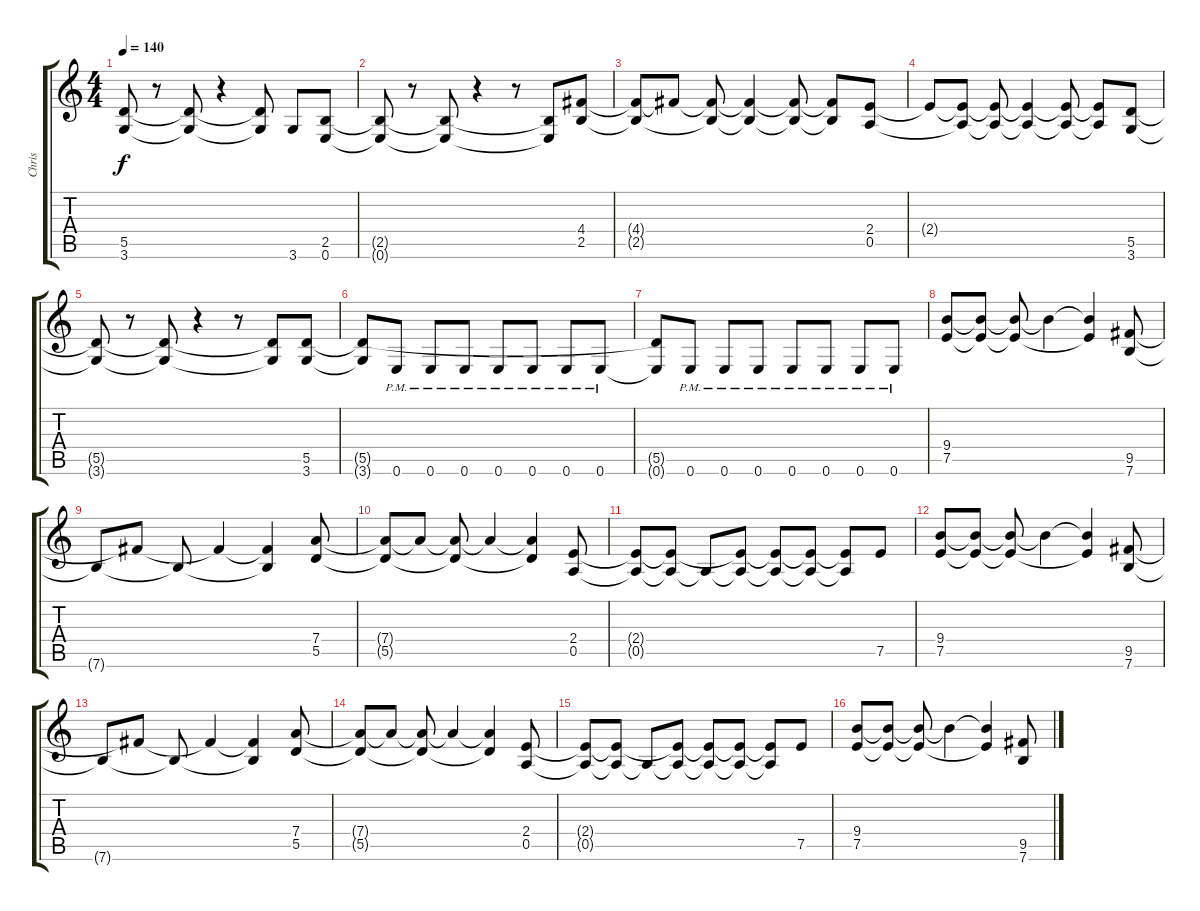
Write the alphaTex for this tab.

\track ("Chris" "Chris") {instrument distortionguitar}
\staff {score tabs}
\tuning (E4 B3 G3 D3 A2 E2) {hide}
\ts (4 4)
\tempo 140
\clef g2
\ks c
(5.5{t} 3.6{t}).8{dy f} r.8 (5.5{t} 3.6{t}).8 r.4 (5.5{t} 3.6{t}).8 3.6.8 (2.5 0.6).8 |
(2.5{t} 0.6{t}).8 r.8 (2.5{t} 0.6{t}).8 r.4 r.8 (2.5{t} 0.6{t}).8 (4.4 2.5).8 |
(4.4{t} 2.5{t}).8 4.4{t}.8 (4.4{t} 2.5{t}).8 (4.4{t} 2.5{t}).4 (4.4{t} 2.5{t}).8 (4.4{t} 2.5{t}).8 (2.4 0.5).8 |
2.4{t}.8 (2.4{t} 0.5{t}).8 (2.4{t} 0.5{t}).8 (2.4{t} 0.5{t}).4 (2.4{t} 0.5{t}).8 (2.4{t} 0.5{t}).8 (5.5 3.6).8 |
(5.5{t} 3.6{t}).8 r.8 (5.5{t} 3.6{t}).8 r.4 r.8 (5.5{t} 3.6{t}).8 (5.5 3.6).8 |
(5.5{t} 3.6{t}).8 0.6{pm}.8 0.6{pm}.8 0.6{pm}.8 0.6{pm}.8 0.6{pm}.8 0.6{pm}.8 0.6{pm}.8 |
(5.5{t} 0.6{t}).8 0.6{pm}.8 0.6{pm}.8 0.6{pm}.8 0.6{pm}.8 0.6{pm}.8 0.6{pm}.8 0.6{pm}.8 |
(9.4 7.5).8 (9.4{t} 7.5{t}).8 (9.4{t} 7.5{t}).8 9.4{t}.4 (9.4{t} 7.5{t}).4 (9.5 7.6).8 |
7.6{t}.8 9.5{t}.8 7.6{t}.8 9.5{t}.4 (9.5{t} 7.6{t}).4 (7.4 5.5).8 |
(7.4{t} 5.5{t}).8 7.4{t}.8 (7.4{t} 5.5{t}).8 7.4{t}.4 (7.4{t} 5.5{t}).4 (2.4 0.5).8 |
(2.4{t} 0.5{t}).8 (2.4{t} 0.5{t}).8 0.5{t}.8 (2.4{t} 0.5{t}).8 (2.4{t} 0.5{t}).8 (2.4{t} 0.5{t}).8 (2.4{t} 0.5{t}).8 7.5.8 |
(9.4 7.5).8 (9.4{t} 7.5{t}).8 (9.4{t} 7.5{t}).8 9.4{t}.4 (9.4{t} 7.5{t}).4 (9.5 7.6).8 |
7.6{t}.8 9.5{t}.8 7.6{t}.8 9.5{t}.4 (9.5{t} 7.6{t}).4 (7.4 5.5).8 |
(7.4{t} 5.5{t}).8 7.4{t}.8 (7.4{t} 5.5{t}).8 7.4{t}.4 (7.4{t} 5.5{t}).4 (2.4 0.5).8 |
(2.4{t} 0.5{t}).8 (2.4{t} 0.5{t}).8 0.5{t}.8 (2.4{t} 0.5{t}).8 (2.4{t} 0.5{t}).8 (2.4{t} 0.5{t}).8 (2.4{t} 0.5{t}).8 7.5.8 |
(9.4 7.5).8 (9.4{t} 7.5{t}).8 (9.4{t} 7.5{t}).8 9.4{t}.4 (9.4{t} 7.5{t}).4 (9.5 7.6).8
